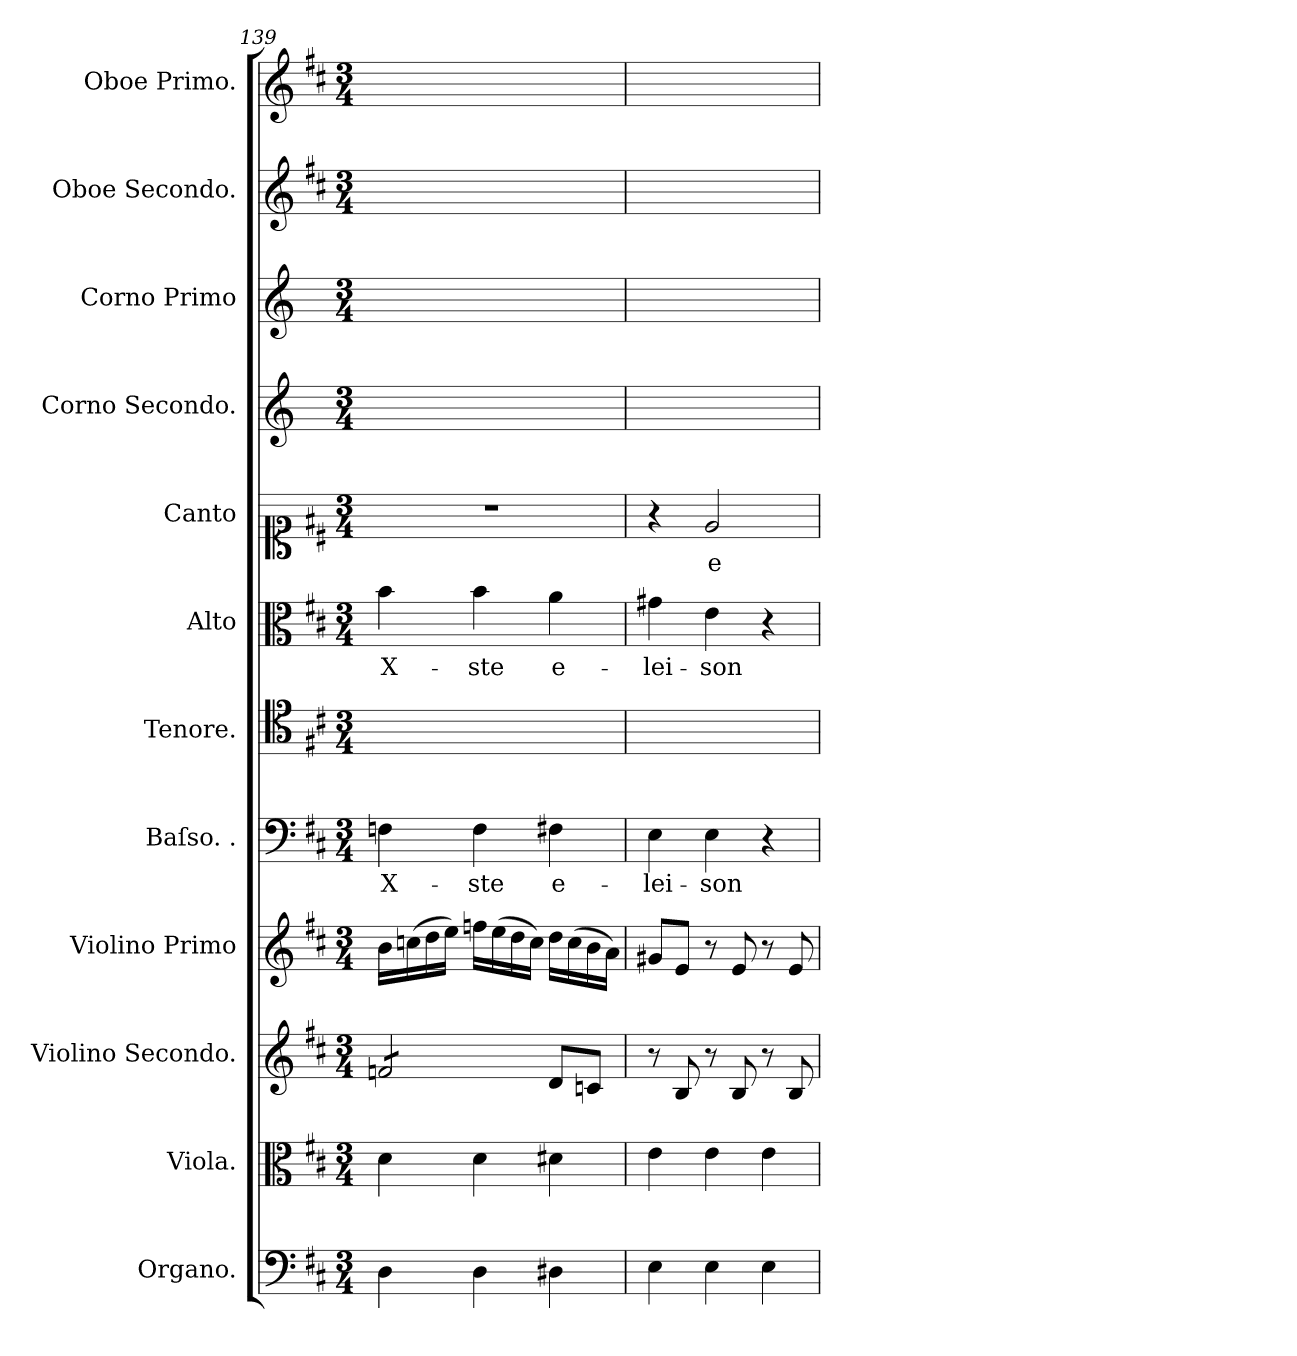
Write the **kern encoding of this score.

**kern	**kern	**kern	**kern	**kern	**text	**kern	**kern	**text	**kern	**text	**kern	**kern	**kern	**kern
*part12	*part11	*part10	*part9	*part8	*part8	*part7	*part6	*part6	*part5	*part5	*part4	*part3	*part2	*part1
*staff12	*staff11	*staff10	*staff9	*staff8	*staff8	*staff7	*staff6	*staff6	*staff5	*staff5	*staff4	*staff3	*staff2	*staff1
*I"Organo.	*I"Viola.	*I"Violino Secondo.	*I"Violino Primo	*I"Baſso. .	*	*I"Tenore.	*I"Alto	*	*I"Canto	*	*I"Corno Secondo.	*I"Corno Primo	*I"Oboe Secondo.	*I"Oboe Primo.
*I'org	*I'vla	*I'vl 2	*I'vl 1	*I'B	*	*I'T	*I'A	*	*	*	*I'cor 2	*I'cor 1	*I'ob 2	*I'ob 1
*clefF4	*clefC3	*clefG2	*clefG2	*clefF4	*	*clefC4	*clefC3	*	*clefC1	*	*clefG2	*clefG2	*clefG2	*clefG2
*	*	*	*	*	*	*	*	*	*	*	*ITrd6c10	*ITrd6c10	*	*
*k[f#c#]	*k[f#c#]	*k[f#c#]	*k[f#c#]	*k[f#c#]	*	*k[f#c#]	*k[f#c#]	*	*k[f#c#]	*	*k[f#c#]	*k[f#c#]	*k[f#c#]	*k[f#c#]
*M3/4	*M3/4	*M3/4	*M3/4	*M3/4	*	*M3/4	*M3/4	*	*M3/4	*	*M3/4	*M3/4	*M3/4	*M3/4
=139	=139	=139	=139	=139	=139	=139	=139	=139	=139	=139	=139	=139	=139	=139
!	!	!	!	!	!LO:LY:i	!	!	!LO:LY:i	!	!	!	!	!	!
*	*	*tremolo	*	*	*	*	*	*	*	*	*	*	*	*
4D\	4d\	8fn/L	16b\LL	4Fn\	X-	2.ryy	4b\	X-	2.r	.	2.ryy	2.ryy	2.ryy	2.ryy
.	.	.	(>16ccn\	.	.	.	.	.	.	.	.	.	.	.
.	.	8fn/	16dd\	.	.	.	.	.	.	.	.	.	.	.
.	.	.	16ee\JJ)	.	.	.	.	.	.	.	.	.	.	.
!	!	!	!	!	!LO:LY:i	!	!	!LO:LY:i	!	!	!	!	!	!
4D\	4d\	8fn/	16ffn\LL	4F\	-ste	.	4b\	-ste	.	.	.	.	.	.
.	.	.	(>16ee\	.	.	.	.	.	.	.	.	.	.	.
.	.	8fn/J	16dd\	.	.	.	.	.	.	.	.	.	.	.
*	*	*Xtremolo	*	*	*	*	*	*	*	*	*	*	*	*
.	.	.	16cc\JJ)	.	.	.	.	.	.	.	.	.	.	.
!	!	!	!	!	!LO:LY:i	!	!	!LO:LY:i	!	!	!	!	!	!
4D#X\	4d#X\	8d/L	16dd\LL	4F#X\	e-	.	4a\	e-	.	.	.	.	.	.
.	.	.	(>16cc\	.	.	.	.	.	.	.	.	.	.	.
.	.	8cn/J	16b\	.	.	.	.	.	.	.	.	.	.	.
.	.	.	16a\JJ)	.	.	.	.	.	.	.	.	.	.	.
=140	=140	=140	=140	=140	=140	=140	=140	=140	=140	=140	=140	=140	=140	=140
!	!	!	!	!	!LO:LY:i	!	!	!LO:LY:i	!	!	!	!	!	!
4E\	4e\	8r	8g#X/L	4E\	-lei-	2.ryy	4g#X\	-lei-	4r	.	2.ryy	2.ryy	2.ryy	2.ryy
.	.	8B/	8e/J	.	.	.	.	.	.	.	.	.	.	.
!	!	!	!	!	!LO:LY:i	!	!	!LO:LY:i	!	!	!	!	!	!
4E\	4e\	8r	8r	4E\	-son	.	4e\	-son	2e/	e-	.	.	.	.
.	.	8B/	8e/	.	.	.	.	.	.	.	.	.	.	.
4E\	4e\	8r	8r	4r	.	.	4r	.	.	.	.	.	.	.
.	.	8B/	8e/	.	.	.	.	.	.	.	.	.	.	.
=	=	=	=	=	=	=	=	=	=	=	=	=	=	=
*-	*-	*-	*-	*-	*-	*-	*-	*-	*-	*-	*-	*-	*-	*-
